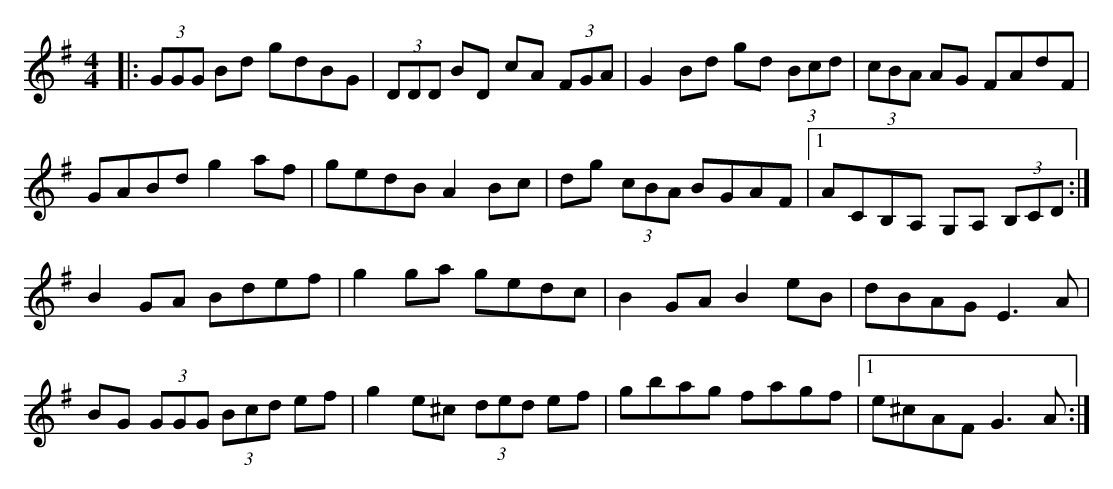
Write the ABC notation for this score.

X:1
M:4/4
K:G
|:(3GGG Bd gdBG|(3DDD BD cA (3FGA|G2 Bd gd (3Bcd|(3cBA AG FAdF|
GABd g2 af|gedB A2 Bc|dg (3cBA BGAF|1 ACB,A, G,A, (3B,CD:|
B2 GA Bdef|g2 ga gedc|B2 GA B2 eB|dBAG E3 A|
BG (3GGG (3Bcd ef|g2 e^c (3ded ef|gbag fagf|1 e^cAF G3 A:|
